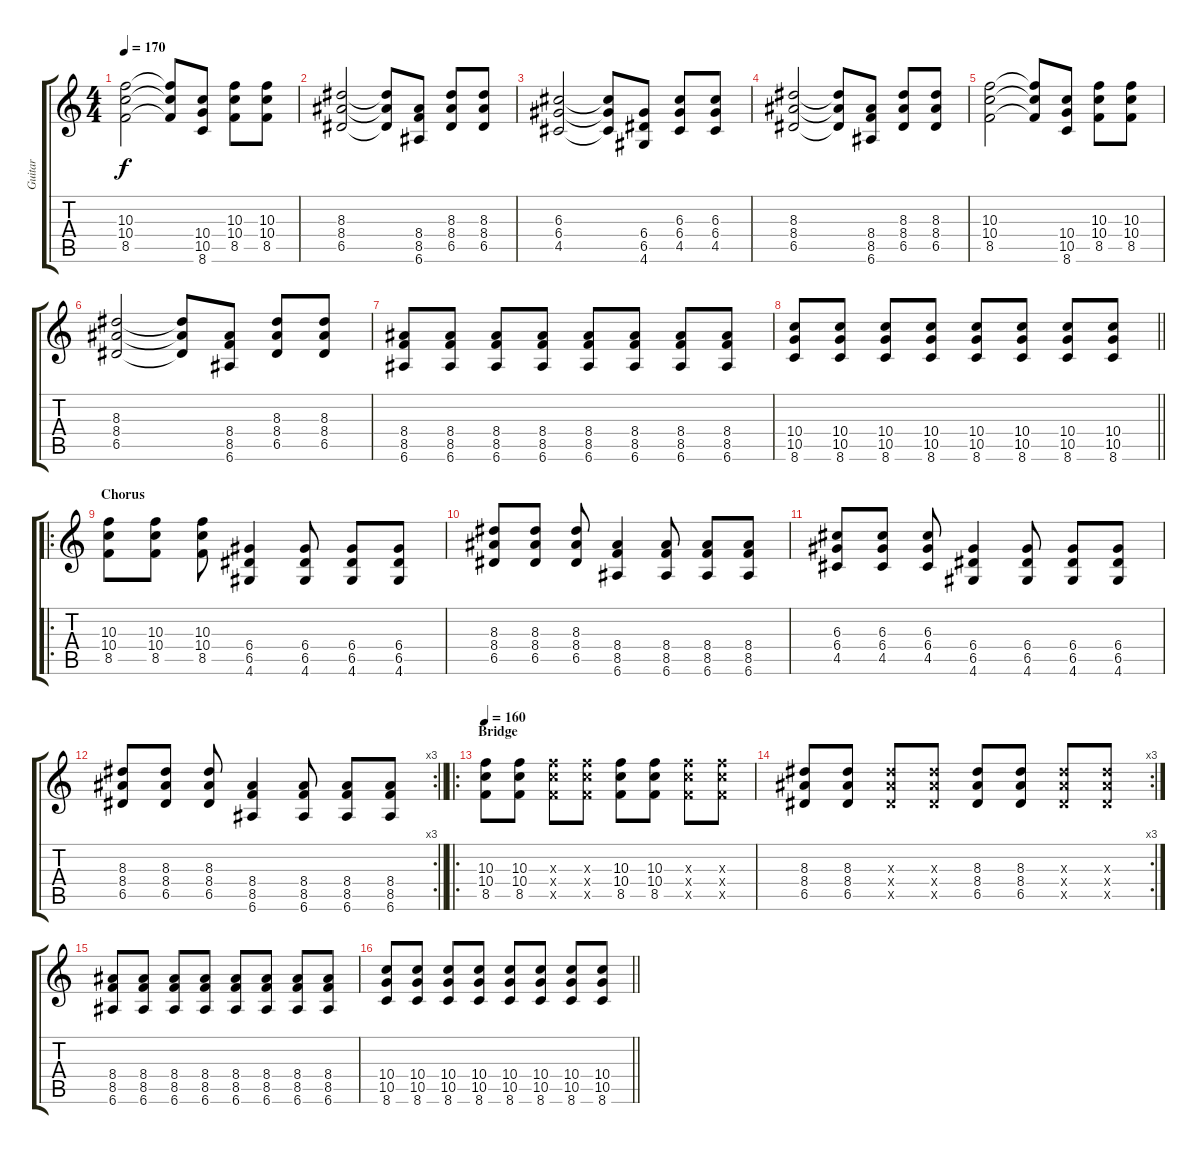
\track ("Guitar" "Guitar") {instrument overdrivenguitar}
\staff {score tabs}
\tuning (E4 B3 G3 D3 A2 E2) {hide}
\ts (4 4)
\tempo 170
\clef g2
\ks c
(10.3 10.4 8.5).2{dy f} (10.3{t} 10.4{t} 8.5{t}).8 (10.4 10.5 8.6).8 (10.3 10.4 8.5).8 (10.3 10.4 8.5).8 |
(8.3 8.4 6.5).2 (8.3{t} 8.4{t} 6.5{t}).8 (8.4 8.5 6.6).8 (8.3 8.4 6.5).8 (8.3 8.4 6.5).8 |
(6.3 6.4 4.5).2 (6.3{t} 6.4{t} 4.5{t}).8 (6.4 6.5 4.6).8 (6.3 6.4 4.5).8 (6.3 6.4 4.5).8 |
(8.3 8.4 6.5).2 (8.3{t} 8.4{t} 6.5{t}).8 (8.4 8.5 6.6).8 (8.3 8.4 6.5).8 (8.3 8.4 6.5).8 |
(10.3 10.4 8.5).2 (10.3{t} 10.4{t} 8.5{t}).8 (10.4 10.5 8.6).8 (10.3 10.4 8.5).8 (10.3 10.4 8.5).8 |
(8.3 8.4 6.5).2 (8.3{t} 8.4{t} 6.5{t}).8 (8.4 8.5 6.6).8 (8.3 8.4 6.5).8 (8.3 8.4 6.5).8 |
(8.4 8.5 6.6).8 (8.4 8.5 6.6).8 (8.4 8.5 6.6).8 (8.4 8.5 6.6).8 (8.4 8.5 6.6).8 (8.4 8.5 6.6).8 (8.4 8.5 6.6).8 (8.4 8.5 6.6).8 |
\barLineRight lightlight
(10.4 10.5 8.6).8 (10.4 10.5 8.6).8 (10.4 10.5 8.6).8 (10.4 10.5 8.6).8 (10.4 10.5 8.6).8 (10.4 10.5 8.6).8 (10.4 10.5 8.6).8 (10.4 10.5 8.6).8 |
\ro
\section ("" "Chorus")
(10.3 10.4 8.5).8 (10.3 10.4 8.5).8 (10.3 10.4 8.5).8 (6.4 6.5 4.6).4 (6.4 6.5 4.6).8 (6.4 6.5 4.6).8 (6.4 6.5 4.6).8 |
(8.3 8.4 6.5).8 (8.3 8.4 6.5).8 (8.3 8.4 6.5).8 (8.4 8.5 6.6).4 (8.4 8.5 6.6).8 (8.4 8.5 6.6).8 (8.4 8.5 6.6).8 |
(6.3 6.4 4.5).8 (6.3 6.4 4.5).8 (6.3 6.4 4.5).8 (6.4 6.5 4.6).4 (6.4 6.5 4.6).8 (6.4 6.5 4.6).8 (6.4 6.5 4.6).8 |
\rc 3
\barLineRight lightlight
(8.3 8.4 6.5).8 (8.3 8.4 6.5).8 (8.3 8.4 6.5).8 (8.4 8.5 6.6).4 (8.4 8.5 6.6).8 (8.4 8.5 6.6).8 (8.4 8.5 6.6).8 |
\ro
\section ("" "Bridge")
\tempo 160
(10.3 10.4 8.5).8 (10.3 10.4 8.5).8 (10.3{x} 10.4{x} 8.5{x}).8 (10.3{x} 10.4{x} 8.5{x}).8 (10.3 10.4 8.5).8 (10.3 10.4 8.5).8 (10.3{x} 10.4{x} 8.5{x}).8 (10.3{x} 10.4{x} 8.5{x}).8 |
\rc 3
(8.3 8.4 6.5).8 (8.3 8.4 6.5).8 (8.3{x} 8.4{x} 6.5{x}).8 (8.3{x} 8.4{x} 6.5{x}).8 (8.3 8.4 6.5).8 (8.3 8.4 6.5).8 (8.3{x} 8.4{x} 6.5{x}).8 (8.3{x} 8.4{x} 6.5{x}).8 |
(8.4 8.5 6.6).8 (8.4 8.5 6.6).8 (8.4 8.5 6.6).8 (8.4 8.5 6.6).8 (8.4 8.5 6.6).8 (8.4 8.5 6.6).8 (8.4 8.5 6.6).8 (8.4 8.5 6.6).8 |
\barLineRight lightlight
(10.4 10.5 8.6).8 (10.4 10.5 8.6).8 (10.4 10.5 8.6).8 (10.4 10.5 8.6).8 (10.4 10.5 8.6).8 (10.4 10.5 8.6).8 (10.4 10.5 8.6).8 (10.4 10.5 8.6).8
